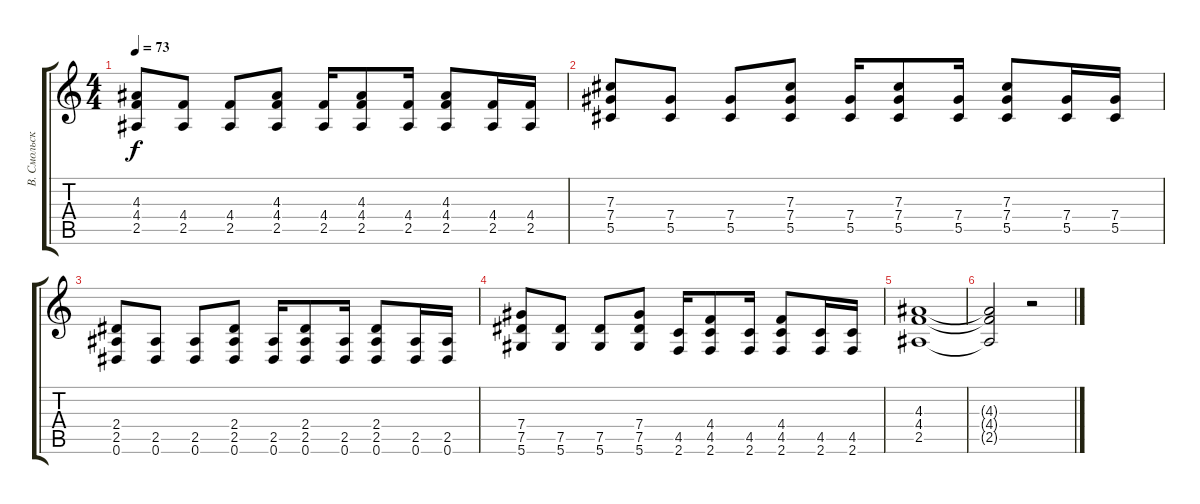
\track ("В. Смольский" "В. Смольск") {instrument distortionguitar}
\staff {score tabs}
\tuning (Eb4 Bb3 Gb3 Db3 Ab2 Eb2) {hide}
\ts (4 4)
\tempo 73
\clef g2
\ks c
(4.3 4.4 2.5).8{dy f instrument distortionguitar} (4.4 2.5).8 (4.4 2.5).8 (4.3 4.4 2.5).8 (4.4 2.5).16 (4.3 4.4 2.5).8 (4.4 2.5).16 (4.3 4.4 2.5).8 (4.4 2.5).16 (4.4 2.5).16 |
(7.3 7.4 5.5).8 (7.4 5.5).8 (7.4 5.5).8 (7.3 7.4 5.5).8 (7.4 5.5).16 (7.3 7.4 5.5).8 (7.4 5.5).16 (7.3 7.4 5.5).8 (7.4 5.5).16 (7.4 5.5).16 |
(2.4 2.5 0.6).8 (2.5 0.6).8 (2.5 0.6).8 (2.4 2.5 0.6).8 (2.5 0.6).16 (2.4 2.5 0.6).8 (2.5 0.6).16 (2.4 2.5 0.6).8 (2.5 0.6).16 (2.5 0.6).16 |
(7.4 7.5 5.6).8 (7.5 5.6).8 (7.5 5.6).8 (7.4 7.5 5.6).8 (4.5 2.6).16 (4.4 4.5 2.6).8 (4.5 2.6).16 (4.4 4.5 2.6).8 (4.5 2.6).16 (4.5 2.6).16 |
(4.3 4.4 2.5).1 |
(4.3{t} 4.4{t} 2.5{t}).2 r.2
